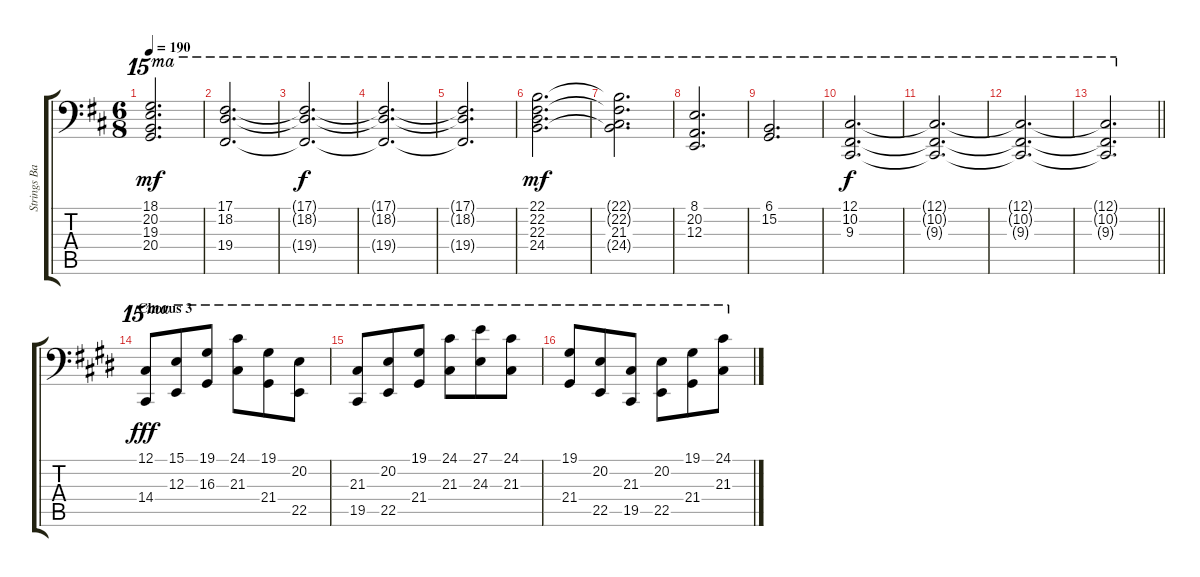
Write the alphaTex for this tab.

\track ("Strings Back" "Strings Ba") {instrument stringensemble2}
\staff {score tabs}
\tuning (Db4 Ab3 E3 B2 Gb2 A1) {hide}
\ts (6 8)
\tempo 190
\clef f4
\ks bminor
(18.1{t} 20.2{t} 19.3{t} 20.4{t}).2{d ot 15ma dy mf} |
(17.1 18.2 19.4).2{d ot 15ma} |
(17.1{t} 18.2{t} 19.4{t}).2{d ot 15ma dy f} |
(17.1{t} 18.2{t} 19.4{t}).2{d ot 15ma} |
(17.1{t} 18.2{t} 19.4{t}).2{d ot 15ma} |
(22.1 22.2 22.3 24.4).2{d ot 15ma dy mf} |
(22.1{t} 22.2{t} 21.3 24.4{t}).2{d ot 15ma} |
(8.1 20.2 12.3).2{d ot 15ma} |
(6.1 15.2).2{d ot 15ma} |
(12.1 10.2 9.3).2{d ot 15ma dy f} |
(12.1{t} 10.2{t} 9.3{t}).2{d ot 15ma} |
(12.1{t} 10.2{t} 9.3{t}).2{d ot 15ma} |
\barLineRight lightlight
(12.1{t} 10.2{t} 9.3{t}).2{d ot 15ma} |
\section ("" "Chorus 3")
\ks c#minor
(12.1 14.4).8{ot 15ma dy fff} (15.1 12.3).8{ot 15ma} (19.1 16.3).8{ot 15ma} (24.1 21.3).8{ot 15ma} (19.1 21.4).8{ot 15ma} (20.2 22.5).8{ot 15ma} |
(21.3 19.5).8{ot 15ma} (20.2 22.5).8{ot 15ma} (19.1 21.4).8{ot 15ma} (24.1 21.3).8{ot 15ma} (27.1 24.3).8{ot 15ma} (24.1 21.3).8{ot 15ma} |
(19.1 21.4).8{ot 15ma} (20.2 22.5).8{ot 15ma} (21.3 19.5).8{ot 15ma} (20.2 22.5).8{ot 15ma} (19.1 21.4).8{ot 15ma} (24.1 21.3).8{ot 15ma}
